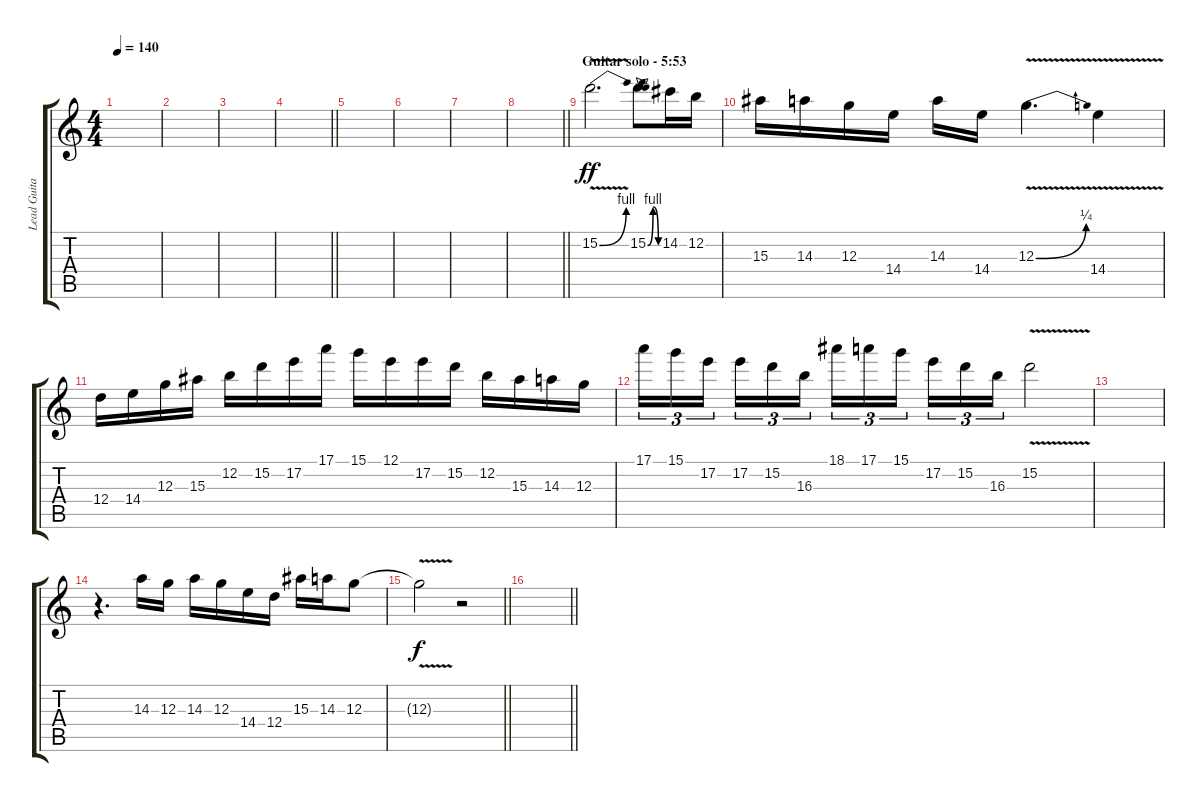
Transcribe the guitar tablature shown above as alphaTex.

\track ("Lead Guitar Solo" "Lead Guita") {instrument distortionguitar}
\staff {score tabs}
\tuning (E4 B3 G3 D3 A2 E2) {hide}
\ts (4 4)
\tempo 140
\clef g2
\ks c
|
|
|
\barLineRight lightlight
|
|
|
|
\barLineRight lightlight
|
\section ("" "Guitar solo - 5:53")
15.2{be (bend 0 0 60 4) v}.2{d dy ff} 15.2{be (bendrelease 0 0 30 4 30 4 60 0)}.8 14.2.16 12.2.16 |
15.3.16 14.3.16 12.3.16 14.4.16 14.3.16 14.4.16 12.3{be (bend 0 0 60 1) v}.4{d} 14.4{v}.4 |
12.4.16 14.4.16 12.3.16 15.3.16 12.2.16 15.2.16 17.2.16 17.1.16 15.1.16 12.1.16 17.2.16 15.2.16 12.2.16 15.3.16 14.3.16 12.3.16 |
17.1.16{tu (3 2)} 15.1.16{tu (3 2)} 17.2.16{tu (3 2) beam splitsecondary} 17.2.16{tu (3 2)} 15.2.16{tu (3 2)} 16.3.16{tu (3 2)} 18.1.16{tu (3 2)} 17.1.16{tu (3 2)} 15.1.16{tu (3 2) beam splitsecondary} 17.2.16{tu (3 2)} 15.2.16{tu (3 2)} 16.3.16{tu (3 2)} 15.2{v}.2 |
|
r.4{d} 14.3.16 12.3.16 14.3.16 12.3.16 14.4.16 12.4.16 15.3.16 14.3.16 12.3.8 |
\barLineRight lightlight
12.3{v t}.2{dy f} r.2 |
\section ("" "")
\barLineRight lightlight
